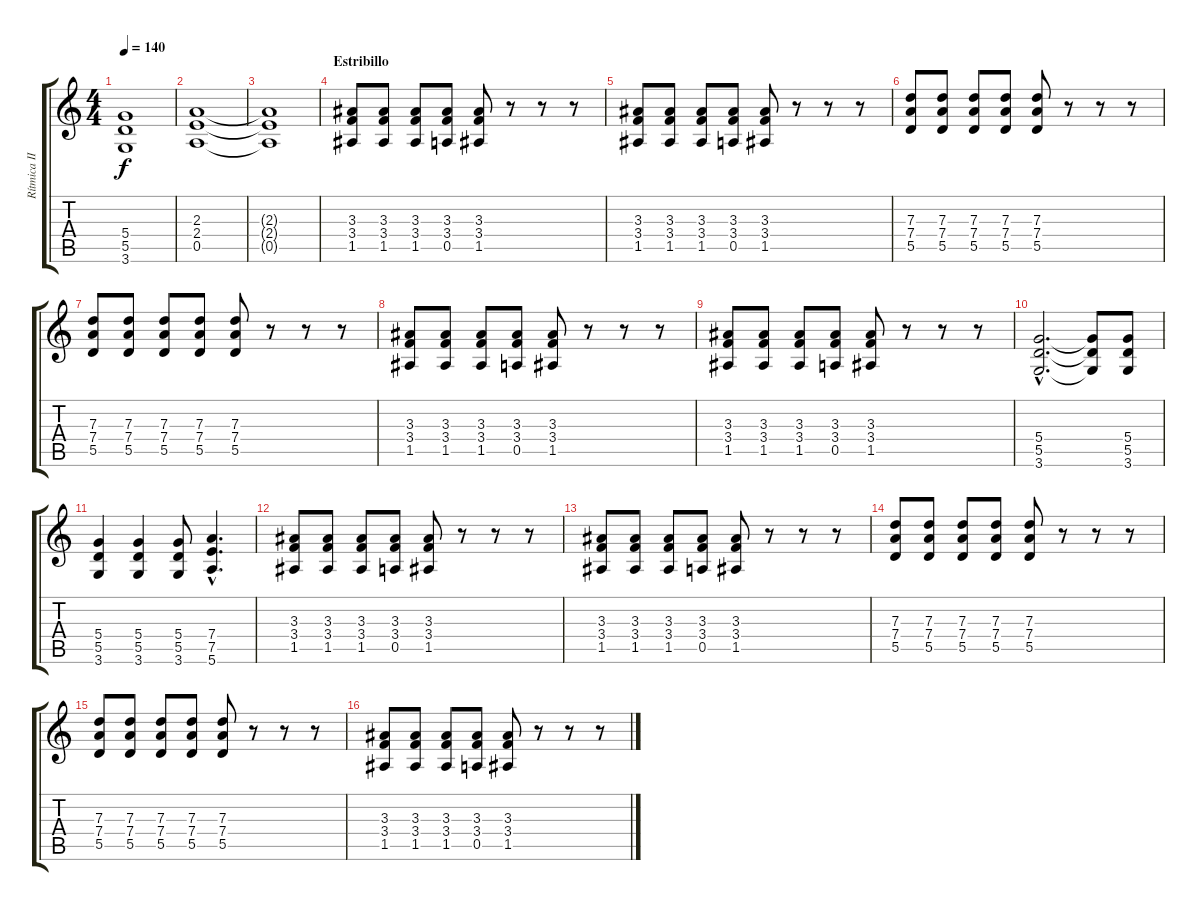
\track ("Rítmica II" "Rítmica II") {instrument distortionguitar}
\staff {score tabs}
\tuning (E4 B3 G3 D3 A2 E2) {hide}
\ts (4 4)
\tempo 140
\clef g2
\ks c
(5.4 5.5 3.6).1{dy f} |
(2.3 2.4 0.5).1 |
(2.3{t} 2.4{t} 0.5{t}).1 |
\section ("" "Estribillo")
(3.3 3.4 1.5).8 (3.3 3.4 1.5).8 (3.3 3.4 1.5).8 (3.3 3.4 0.5).8 (3.3 3.4 1.5).8 r.8 r.8 r.8 |
(3.3 3.4 1.5).8 (3.3 3.4 1.5).8 (3.3 3.4 1.5).8 (3.3 3.4 0.5).8 (3.3 3.4 1.5).8 r.8 r.8 r.8 |
(7.3 7.4 5.5).8 (7.3 7.4 5.5).8 (7.3 7.4 5.5).8 (7.3 7.4 5.5).8 (7.3 7.4 5.5).8 r.8 r.8 r.8 |
(7.3 7.4 5.5).8 (7.3 7.4 5.5).8 (7.3 7.4 5.5).8 (7.3 7.4 5.5).8 (7.3 7.4 5.5).8 r.8 r.8 r.8 |
(3.3 3.4 1.5).8 (3.3 3.4 1.5).8 (3.3 3.4 1.5).8 (3.3 3.4 0.5).8 (3.3 3.4 1.5).8 r.8 r.8 r.8 |
(3.3 3.4 1.5).8 (3.3 3.4 1.5).8 (3.3 3.4 1.5).8 (3.3 3.4 0.5).8 (3.3 3.4 1.5).8 r.8 r.8 r.8 |
(5.4{hac} 5.5{hac} 3.6{hac}).2{d} (5.4{t} 5.5{t} 3.6{t}).8 (5.4 5.5 3.6).8 |
(5.4 5.5 3.6).4 (5.4 5.5 3.6).4 (5.4 5.5 3.6).8 (7.4{hac} 7.5{hac} 5.6{hac}).4{d} |
(3.3 3.4 1.5).8 (3.3 3.4 1.5).8 (3.3 3.4 1.5).8 (3.3 3.4 0.5).8 (3.3 3.4 1.5).8 r.8 r.8 r.8 |
(3.3 3.4 1.5).8 (3.3 3.4 1.5).8 (3.3 3.4 1.5).8 (3.3 3.4 0.5).8 (3.3 3.4 1.5).8 r.8 r.8 r.8 |
(7.3 7.4 5.5).8 (7.3 7.4 5.5).8 (7.3 7.4 5.5).8 (7.3 7.4 5.5).8 (7.3 7.4 5.5).8 r.8 r.8 r.8 |
(7.3 7.4 5.5).8 (7.3 7.4 5.5).8 (7.3 7.4 5.5).8 (7.3 7.4 5.5).8 (7.3 7.4 5.5).8 r.8 r.8 r.8 |
(3.3 3.4 1.5).8 (3.3 3.4 1.5).8 (3.3 3.4 1.5).8 (3.3 3.4 0.5).8 (3.3 3.4 1.5).8 r.8 r.8 r.8
